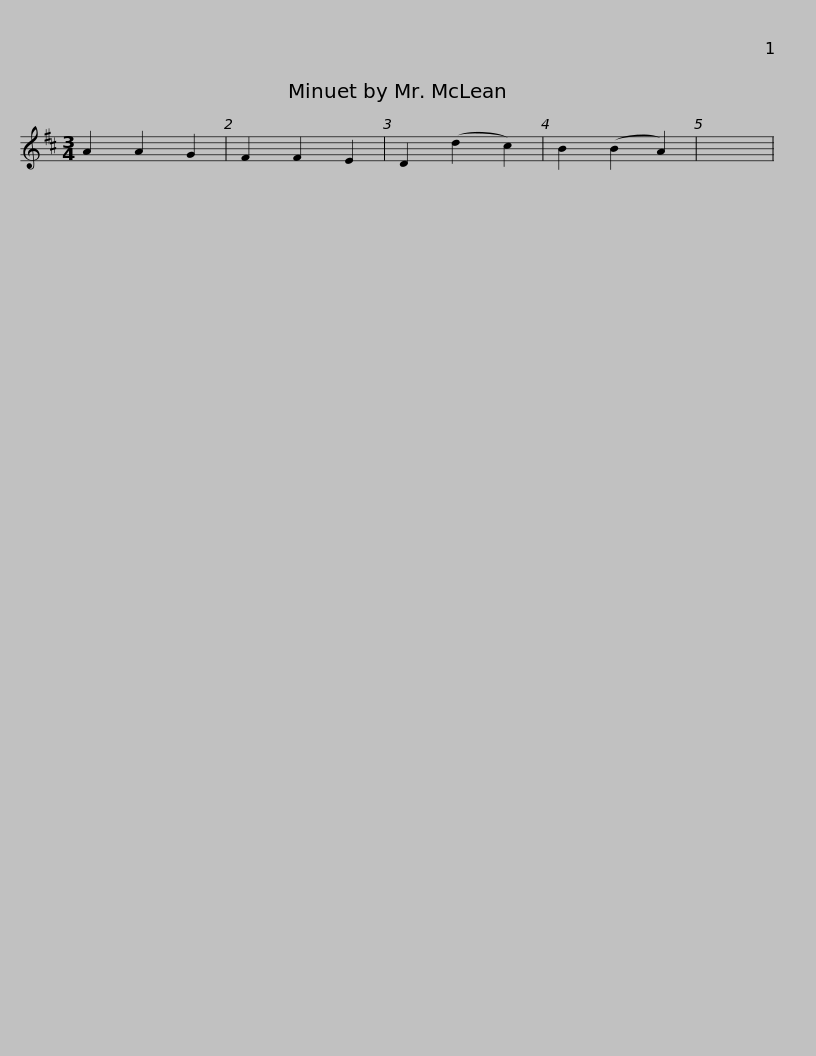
X:1
L:1/8
M:3/4
I:linebreak $
K:D
V:1 treble
V:1
 A2 A2 G2 | F2 F2 E2 | D2 (d2 c2) | B2 (B2 A2) | x6 | %5
